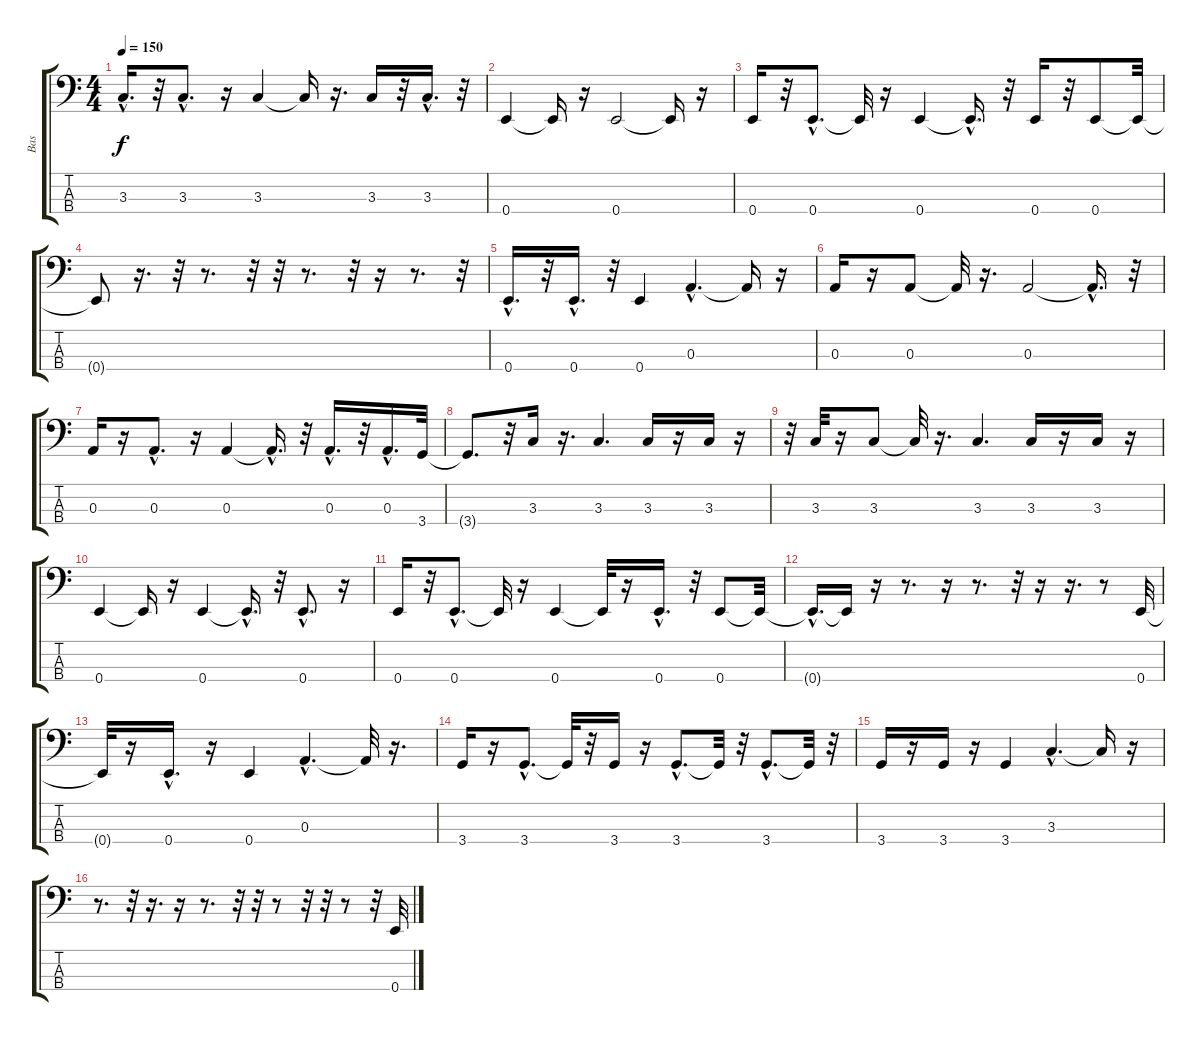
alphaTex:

\track ("Bas" "Bas") {instrument electricbassfinger}
\staff {score tabs}
\tuning (G2 D2 A1 E1) {hide}
\ts (4 4)
\tempo 150
\clef f4
\ks c
3.3{hac}.16{d dy f} r.32 3.3{hac}.8{d} r.16 3.3.4 3.3{t}.16 r.16{d} 3.3.16 r.32 3.3{hac}.16{d} r.32 |
0.4.4 0.4{t}.16 r.16 0.4.2 0.4{t}.16 r.16 |
0.4.16 r.32 0.4{hac}.8{d} 0.4{t}.32 r.16 0.4.4 0.4{hac t}.16{d} r.32 0.4.16 r.32 0.4.8 0.4{t}.32 |
0.4{t}.8 r.16{d} r.32 r.8{d} r.32 r.32 r.8{d} r.32 r.16 r.8{d} r.32 |
0.4{hac}.16{d} r.32 0.4{hac}.16{d} r.32 0.4.4 0.3{hac}.4{d} 0.3{t}.16 r.16 |
0.3.16 r.16 0.3.8 0.3{t}.32 r.16{d} 0.3.2 0.3{hac t}.16{d} r.32 |
0.3.16 r.16 0.3{hac}.8{d} r.16 0.3.4 0.3{hac t}.16{d} r.32 0.3{hac}.16{d} r.32 0.3{hac}.16{d} 3.4.32 |
3.4{t}.8{d} r.32 3.3.16 r.16{d} 3.3.4{d} 3.3.16 r.16 3.3.16 r.16 |
r.32 3.3.32 r.16 3.3.8 3.3{t}.32 r.16{d} 3.3.4{d} 3.3.16 r.16 3.3.16 r.16 |
0.4.4 0.4{t}.16 r.16 0.4.4 0.4{hac t}.16{d} r.32 0.4{hac}.8{d} r.16 |
0.4.16 r.32 0.4{hac}.8{d} 0.4{t}.32 r.16 0.4.4 0.4{t}.32 r.16 0.4{hac}.16{d} r.32 0.4.8 0.4{t}.32 |
0.4{hac t}.16{d} 0.4{t}.16 r.16 r.8{d} r.16 r.8{d} r.32 r.16 r.16{d} r.8 0.4.32 |
0.4{t}.32 r.16 0.4{hac}.16{d} r.16 0.4.4 0.3{hac}.4{d} 0.3{t}.32 r.16{d} |
3.4.16 r.16 3.4{hac}.8{d} 3.4{t}.32 r.32 3.4.16 r.16 3.4{hac}.8{d} 3.4{t}.32 r.32 3.4{hac}.8{d} 3.4{t}.32 r.32 |
3.4.16 r.16 3.4.16 r.16 3.4.4 3.3{hac}.4{d} 3.3{t}.16 r.16 |
r.8{d} r.32 r.16{d} r.16 r.8{d} r.32 r.32 r.8 r.32 r.32 r.8 r.32 0.4.32
